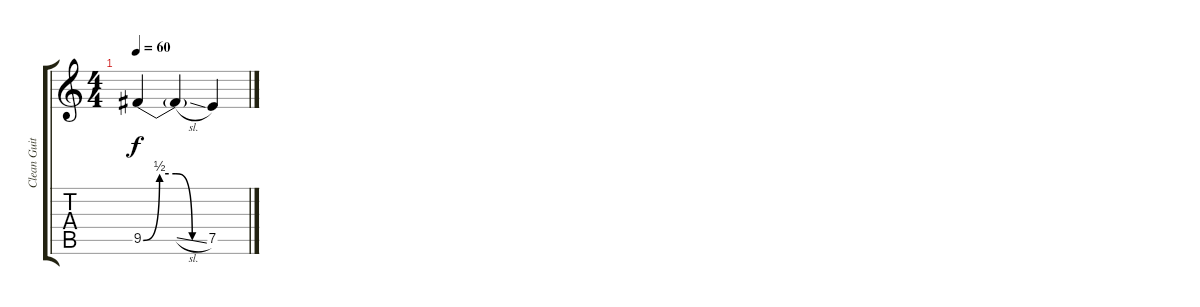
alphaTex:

\track ("Clean Guitar" "Clean Guit") {instrument electricguitarclean}
\staff {score tabs}
\tuning (E4 B3 G3 D3 A2 E2) {hide}
\ts (4 4)
\tempo 60
\clef g2
\ks c
9.5{be (custom 0 0 15 2 30 2 45 0 60 0)}.4{dy f instrument electricguitarclean} 9.5{sl t}.4 7.5.4
